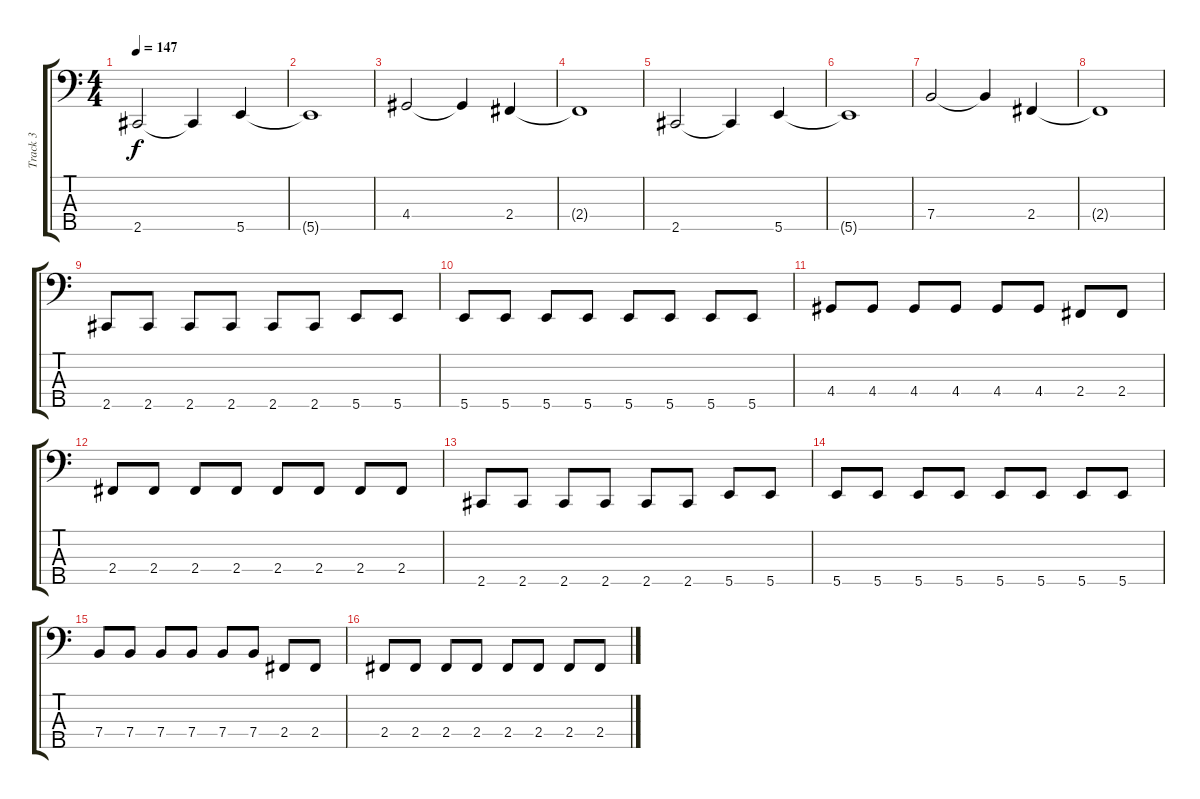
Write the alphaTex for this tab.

\track ("Track 3" "Track 3") {instrument electricbassfinger}
\staff {score tabs}
\tuning (G2 D2 A1 E1 B0) {hide}
\ts (4 4)
\tempo 147
\clef f4
\ks c
2.5.2{dy f} 2.5{t}.4 5.5.4 |
5.5{t}.1 |
4.4.2 4.4{t}.4 2.4.4 |
2.4{t}.1 |
2.5.2 2.5{t}.4 5.5.4 |
5.5{t}.1 |
7.4.2 7.4{t}.4 2.4.4 |
2.4{t}.1 |
2.5.8 2.5.8 2.5.8 2.5.8 2.5.8 2.5.8 5.5.8 5.5.8 |
5.5.8 5.5.8 5.5.8 5.5.8 5.5.8 5.5.8 5.5.8 5.5.8 |
4.4.8 4.4.8 4.4.8 4.4.8 4.4.8 4.4.8 2.4.8 2.4.8 |
2.4.8 2.4.8 2.4.8 2.4.8 2.4.8 2.4.8 2.4.8 2.4.8 |
2.5.8 2.5.8 2.5.8 2.5.8 2.5.8 2.5.8 5.5.8 5.5.8 |
5.5.8 5.5.8 5.5.8 5.5.8 5.5.8 5.5.8 5.5.8 5.5.8 |
7.4.8 7.4.8 7.4.8 7.4.8 7.4.8 7.4.8 2.4.8 2.4.8 |
2.4.8 2.4.8 2.4.8 2.4.8 2.4.8 2.4.8 2.4.8 2.4.8
